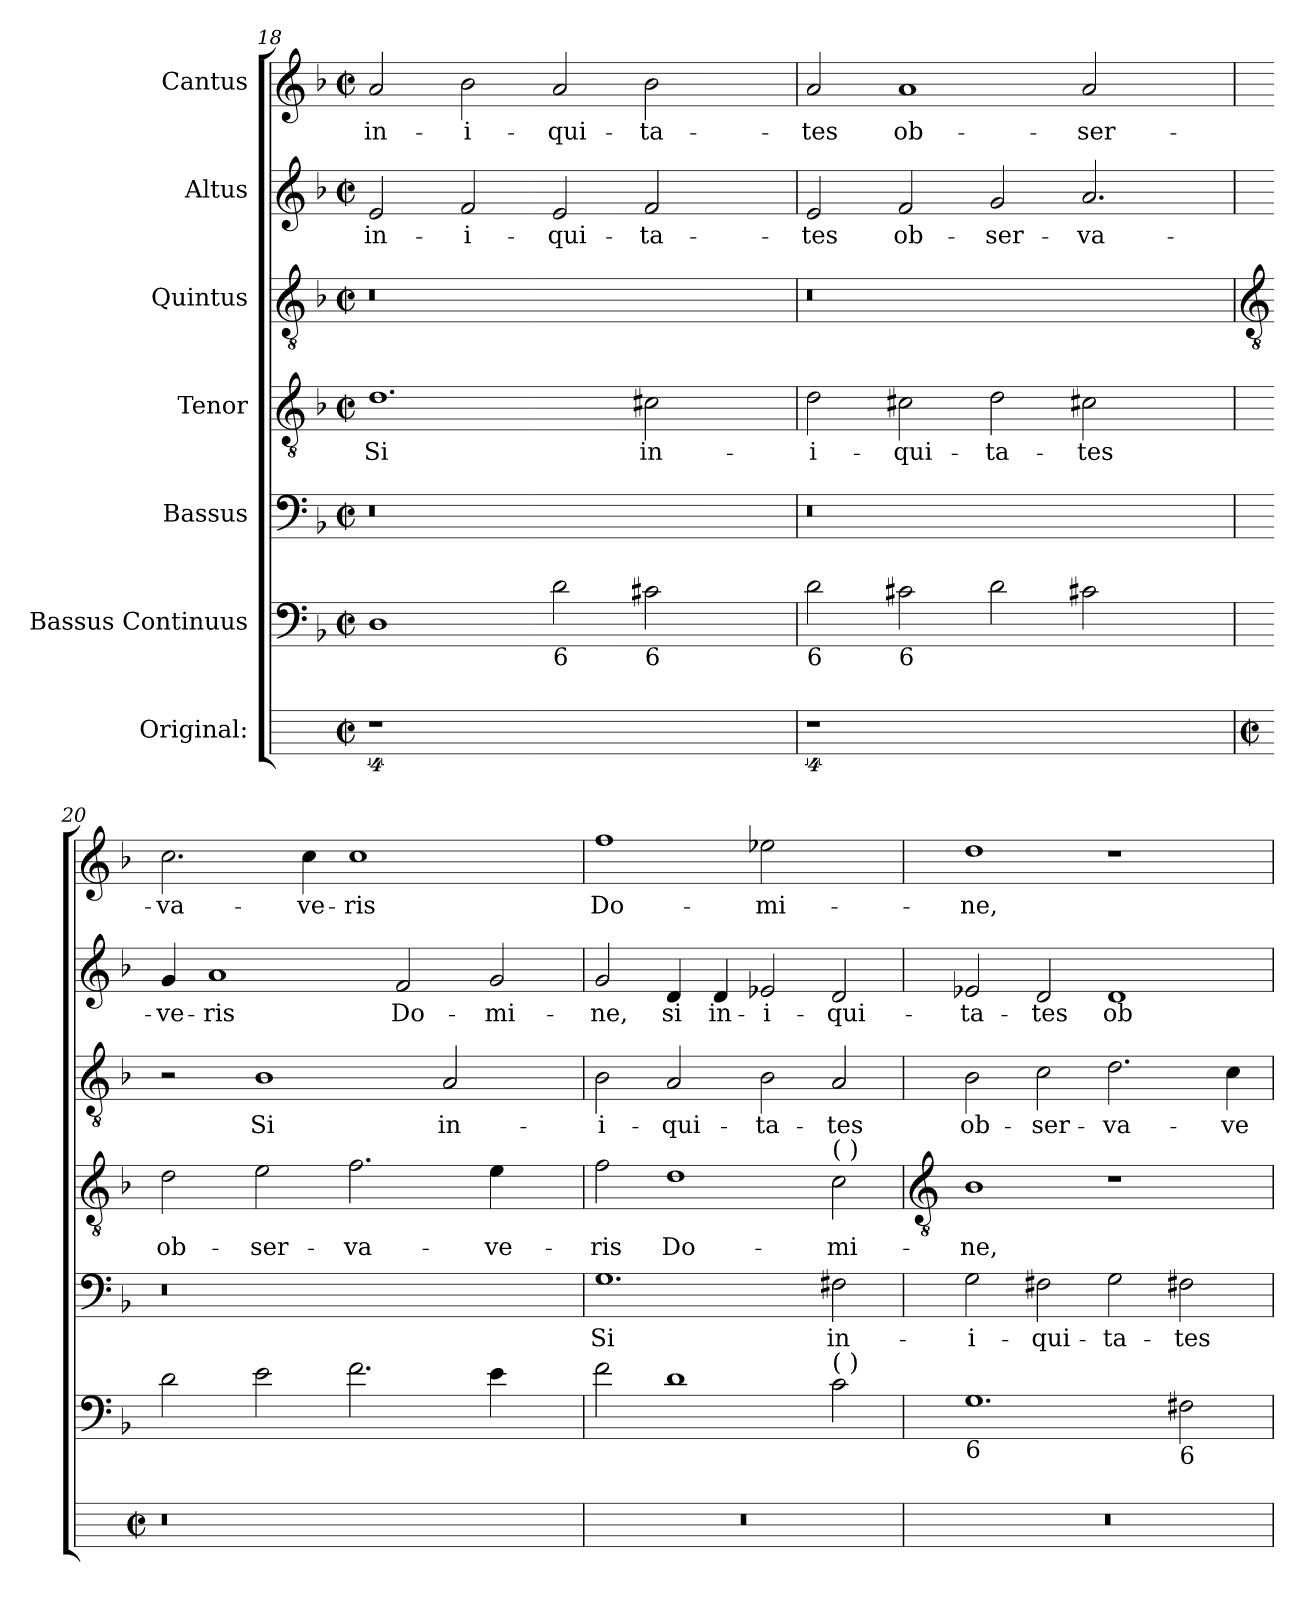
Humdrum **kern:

**kern	**kern	**kern	**text	**kern	**text	**kern	**text	**kern	**text	**kern	**text
*part7	*part6	*part5	*part5	*part4	*part4	*part3	*part3	*part2	*part2	*part1	*part1
*staff7	*staff6	*staff5	*staff5	*staff4	*staff4	*staff3	*staff3	*staff2	*staff2	*staff1	*staff1
*I"Original:	*I"Bassus Continuus	*I"Bassus	*	*I"Tenor	*	*I"Quintus	*	*I"Altus	*	*I"Cantus	*
*	*clefF4	*clefF4	*	*clefGv2	*	*clefGv2	*	*clefG2	*	*clefG2	*
*	*k[b-]	*k[b-]	*	*k[b-]	*	*k[b-]	*	*k[b-]	*	*k[b-]	*
*	*F:	*F:	*	*F:	*	*F:	*	*F:	*	*F:	*
*M4/2	*M4/2	*M4/2	*	*M4/2	*	*M4/2	*	*M4/2	*	*M4/2	*
*met(c|)	*met(c|)	*met(c|)	*	*met(c|)	*	*met(c|)	*	*met(c|)	*	*met(c|)	*
=18A	=18A	=18A	=18A	=18A	=18A	=18A	=18A	=18A	=18A	=18A	=18A
!	!	!	!	!	!LO:LY:b	!	!	!	!LO:LY:b	!	!LO:LY:b
4%9r	1D	0r	.	1.d	Si	0r	.	2e	in-	2a	in-
!	!	!	!	!	!	!	!	!	!LO:LY:b	!	!LO:LY:b
.	.	.	.	.	.	.	.	2f	-i-	2b-	-i-
!	!LO:TX:b:t=6	!	!	!	!	!	!	!	!	!	!
!	!	!	!	!	!	!	!	!	!LO:LY:b	!	!LO:LY:b
.	2d	.	.	.	.	.	.	2e	-qui-	2a	-qui-
!	!LO:TX:b:t=6	!	!	!	!	!	!	!	!	!	!
!	!	!	!	!	!LO:LY:b	!	!	!	!LO:LY:b	!	!LO:LY:b
.	2c#X	.	.	2c#X	in-	.	.	2f	-ta-	2b-	-ta-
.	4ryy	4ryy	.	4ryy	.	4ryy	.	4ryy	.	4ryy	.
=19A	=19A	=19A	=19A	=19A	=19A	=19A	=19A	=19A	=19A	=19A	=19A
!	!LO:TX:b:t=6	!	!	!	!	!	!	!	!	!	!
!	!	!	!	!	!LO:LY:b	!	!	!	!LO:LY:b	!	!LO:LY:b
4%9r	2d	0r	.	2d	-i-	0r	.	2e	-tes	2a	-tes
!	!LO:TX:b:t=6	!	!	!	!	!	!	!	!	!	!
!	!	!	!	!	!LO:LY:b	!	!	!	!LO:LY:b	!	!LO:LY:b
.	2c#X	.	.	2c#X	-qui-	.	.	2f	ob-	1a	ob-
!	!	!	!	!	!LO:LY:b	!	!	!	!LO:LY:b	!	!
.	2d	.	.	2d	-ta-	.	.	2g	-ser-	.	.
!	!	!	!	!	!LO:LY:b	!	!	!	!LO:LY:b	!	!LO:LY:b
.	2c#X	.	.	2c#X	-tes	.	.	2.a	-va-	2a	-ser-
.	4ryy	4ryy	.	4ryy	.	4ryy	.	.	.	4ryy	.
!!LO:LB:g=z
=20A	=20A	=20A	=20A	=20A	=20A	=20A	=20A	=20A	=20A	=20A	=20A
*	*	*	*	*	*	*clefGv2	*	*	*	*	*
*M4/2	*	*	*	*	*	*	*	*	*	*	*
*met(c|)	*	*	*	*	*	*	*	*	*	*	*
!	!	!	!	!	!LO:LY:b	!	!	!	!LO:LY:b	!	!LO:LY:b
0r	2d	0r	.	2d	ob-	2r	.	4g	-ve-	2.cc	-va-
!	!	!	!	!	!	!	!	!	!LO:LY:b	!	!
.	.	.	.	.	.	.	.	1a	-ris	.	.
!	!	!	!	!	!LO:LY:b	!	!LO:LY:b	!	!	!	!
.	2e	.	.	2e	-ser-	1B-	Si	.	.	.	.
!	!	!	!	!	!	!	!	!	!	!	!LO:LY:b
.	.	.	.	.	.	.	.	.	.	4cc	-ve-
!	!	!	!	!	!LO:LY:b	!	!	!	!	!	!LO:LY:b
.	2.f	.	.	2.f	-va-	.	.	.	.	1cc	-ris
!	!	!	!	!	!	!	!	!	!LO:LY:b	!	!
.	.	.	.	.	.	.	.	2f	Do-	.	.
!	!	!	!	!	!	!	!LO:LY:b	!	!	!	!
.	.	.	.	.	.	2A	in-	.	.	.	.
!	!	!	!	!	!LO:LY:b	!	!	!	!LO:LY:b	!	!
.	4e	.	.	4e	-ve-	.	.	2g	-mi-	.	.
4ryy	4ryy	4ryy	.	4ryy	.	4ryy	.	.	.	4ryy	.
!!LO:LB:g=z
=21A	=21A	=21A	=21A	=21A	=21A	=21A	=21A	=21A	=21A	=21A	=21A
!	!	!	!LO:LY:b	!	!LO:LY:b	!	!LO:LY:b	!	!LO:LY:b	!	!LO:LY:b
0r	2f	1.G	Si	2f	-ris	2B-	-i-	2g	-ne,	1ff	Do-
!	!	!	!	!	!LO:LY:b	!	!LO:LY:b	!	!LO:LY:b	!	!
.	1d	.	.	1d	Do-	2A	-qui-	4d	si	.	.
!	!	!	!	!	!	!	!	!	!LO:LY:b	!	!
.	.	.	.	.	.	.	.	4d	in-	.	.
!	!	!	!	!	!	!	!LO:LY:b	!	!LO:LY:b	!	!LO:LY:b
.	.	.	.	.	.	2B-	-ta-	2e-X	-i-	2ee-X	-mi-
!	!	!	!	!LO:TX:a:t=(  )	!	!	!	!	!	!	!
!	!LO:TX:a:t=(  )	!	!	!	!	!	!	!	!	!	!
!	!	!	!LO:LY:b	!	!LO:LY:b	!	!LO:LY:b	!	!LO:LY:b	!	!
.	2c	2F#X	in-	2c	-mi-	2A	-tes	2d	-qui-	2ryy	.
!!LO:LB:g=z
=22	=22	=22	=22	=22	=22	=22	=22	=22	=22	=22	=22
*	*	*	*	*clefGv2	*	*	*	*	*	*	*
!	!LO:TX:b:t=6	!	!	!	!	!	!	!	!	!	!
!	!	!	!LO:LY:b	!	!LO:LY:b	!	!LO:LY:b	!	!LO:LY:b	!	!LO:LY:b
0r	1.G	2G	-i-	1B-	-ne,	2B-	ob-	2e-	-ta-	1dd	-ne,
!	!	!	!LO:LY:b	!	!	!	!LO:LY:b	!	!LO:LY:b	!	!
.	.	2F#X	-qui-	.	.	2c	-ser-	2d	-tes	.	.
!	!	!	!LO:LY:b	!	!	!	!LO:LY:b	!	!LO:LY:b	!	!
.	.	2G	-ta-	1r	.	2.d	-va-	1d	ob-	1r	.
!	!LO:TX:b:t=6	!	!	!	!	!	!	!	!	!	!
!	!	!	!LO:LY:b	!	!	!	!	!	!	!	!
.	2F#X	2F#X	-tes	.	.	.	.	.	.	.	.
!	!	!	!	!	!	!	!LO:LY:b	!	!	!	!
.	.	.	.	.	.	4c	-ve-	.	.	.	.
=	=	=	=	=	=	=	=	=	=	=	=
*-	*-	*-	*-	*-	*-	*-	*-	*-	*-	*-	*-
